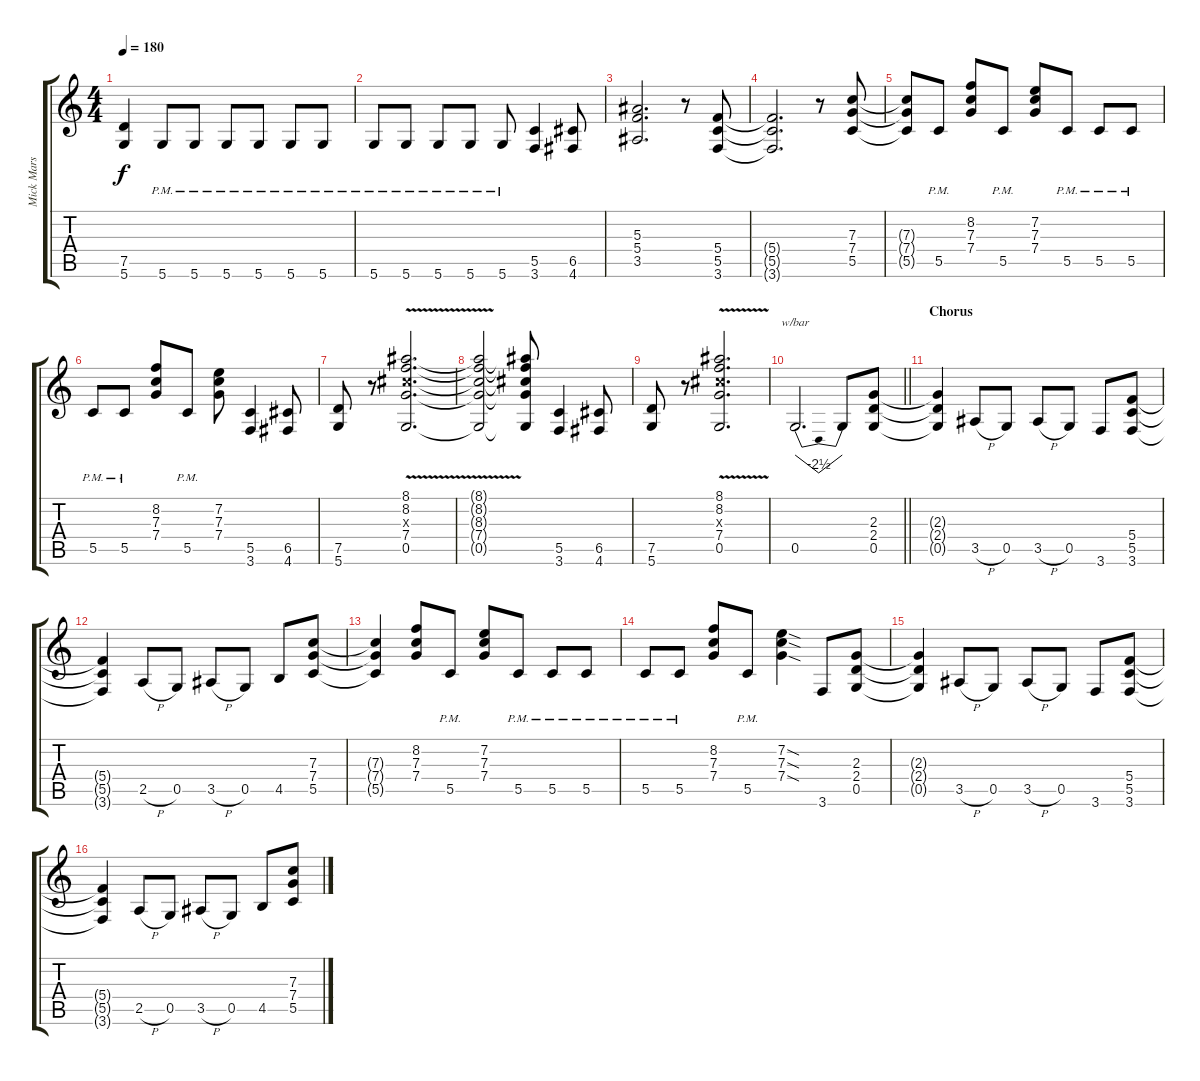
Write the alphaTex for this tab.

\track ("Mick Mars Rhytm Guitar" "Mick Mars ") {instrument distortionguitar}
\staff {score tabs}
\tuning (D4 A3 F3 C3 G2 D2) {hide}
\ts (4 4)
\tempo 180
\clef g2
\ks c
(7.5 5.6).4{dy f} 5.6{pm}.8 5.6{pm}.8 5.6{pm}.8 5.6{pm}.8 5.6{pm}.8 5.6{pm}.8 |
5.6{pm}.8 5.6{pm}.8 5.6{pm}.8 5.6{pm}.8 5.6{pm}.8 (5.5 3.6).4 (6.5 4.6).8 |
(5.3 5.4 3.5).2{d} r.8 (5.4 5.5 3.6).8 |
(5.4{t} 5.5{t} 3.6{t}).2{d} r.8 (7.3 7.4 5.5).8 |
(7.3{t} 7.4{t} 5.5{t}).8 5.5{pm}.8 (8.2 7.3 7.4).8 5.5{pm}.8 (7.2 7.3 7.4).8 5.5{pm}.8 5.5{pm}.8 5.5{pm}.8 |
5.5{pm}.8 5.5{pm}.8 (8.2 7.3 7.4).8 5.5{pm}.8 (7.2 7.3 7.4).8 (5.5 3.6).4 (6.5 4.6).8 |
(7.5 5.6).8 r.8 (8.1 8.2{v} 8.3{v x} 7.4{v} 0.5{v}).2{d} |
(8.1{t} 8.2{t} 8.3{t} 7.4{t} 0.5{t}).2 (8.1{t} 8.2{t} 8.3{t} 7.4{t} 0.5{t}).8 (5.5 3.6).4 (6.5 4.6).8 |
(7.5 5.6).8 r.8 (8.1 8.2{v} 8.3{v x} 7.4{v} 0.5{v}).2{d} |
\barLineRight lightlight
0.5.2{d tbe (dip default 0 0 45 -10 55 -10 60 0)} 0.5{t}.8 (2.3 2.4 0.5).8 |
\section ("" "Chorus")
(2.3{t} 2.4{t} 0.5{t}).4 3.5{h}.8 0.5.8 3.5{h}.8 0.5.8 3.6.8 (5.4 5.5 3.6).8 |
(5.4{t} 5.5{t} 3.6{t}).4 2.5{h}.8 0.5.8 3.5{h}.8 0.5.8 4.5.8 (7.3 7.4 5.5).8 |
(7.3{t} 7.4{t} 5.5{t}).4 (8.2 7.3 7.4).8 5.5{pm}.8 (7.2 7.3 7.4).8 5.5{pm}.8 5.5{pm}.8 5.5{pm}.8 |
5.5{pm}.8 5.5{pm}.8 (8.2 7.3 7.4).8 5.5{pm}.8 (7.2{sod} 7.3{sod} 7.4{sod}).4 3.6.8 (2.3 2.4 0.5).8 |
(2.3{t} 2.4{t} 0.5{t}).4 3.5{h}.8 0.5.8 3.5{h}.8 0.5.8 3.6.8 (5.4 5.5 3.6).8 |
(5.4{t} 5.5{t} 3.6{t}).4 2.5{h}.8 0.5.8 3.5{h}.8 0.5.8 4.5.8 (7.3 7.4 5.5).8
